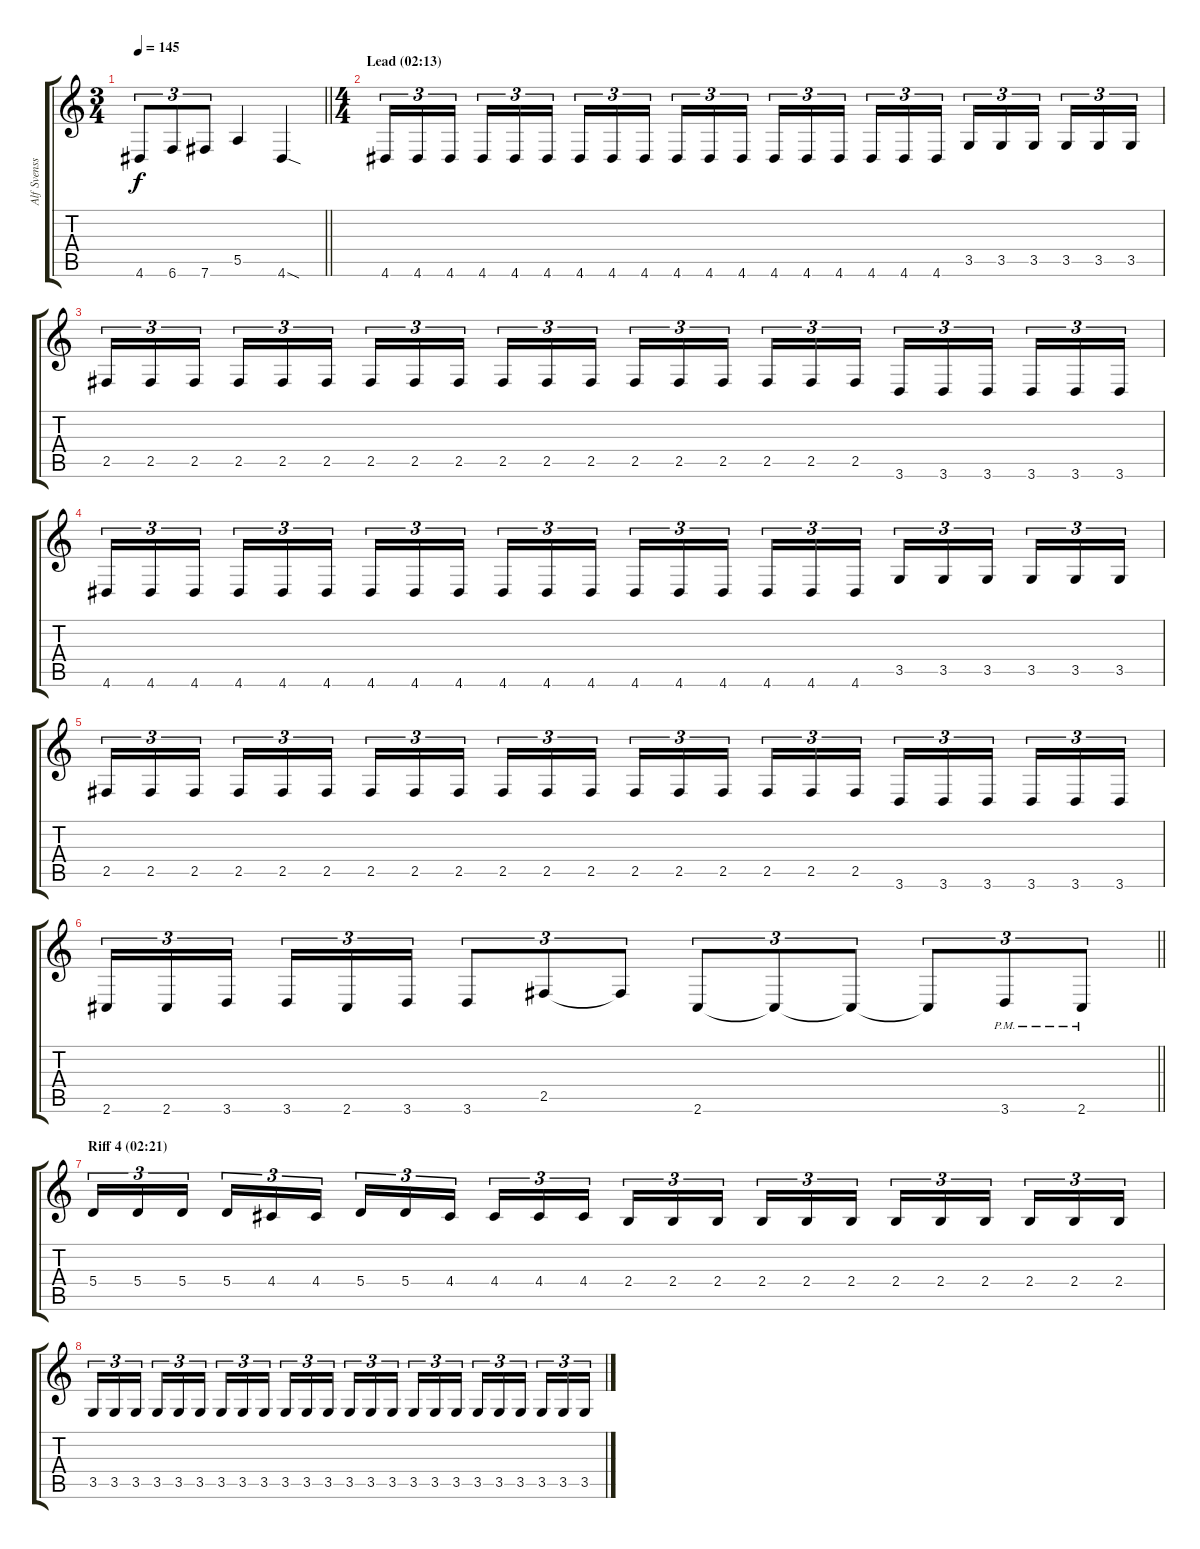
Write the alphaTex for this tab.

\track ("Alf Svensson" "Alf Svenss") {instrument distortionguitar}
\staff {score tabs}
\tuning (B3 Gb3 D3 A2 E2 B1) {hide}
\ts (3 4)
\tempo 145
\clef g2
\barLineRight lightlight
\ks c
4.6.8{tu (3 2) dy f} 6.6.8{tu (3 2)} 7.6.8{tu (3 2)} 5.5.4 4.6{sod}.4 |
\ts (4 4)
\section ("" "Lead (02:13)")
4.6.16{tu (3 2)} 4.6.16{tu (3 2)} 4.6.16{tu (3 2) beam splitsecondary} 4.6.16{tu (3 2)} 4.6.16{tu (3 2)} 4.6.16{tu (3 2)} 4.6.16{tu (3 2)} 4.6.16{tu (3 2)} 4.6.16{tu (3 2) beam splitsecondary} 4.6.16{tu (3 2)} 4.6.16{tu (3 2)} 4.6.16{tu (3 2)} 4.6.16{tu (3 2)} 4.6.16{tu (3 2)} 4.6.16{tu (3 2) beam splitsecondary} 4.6.16{tu (3 2)} 4.6.16{tu (3 2)} 4.6.16{tu (3 2)} 3.5.16{tu (3 2)} 3.5.16{tu (3 2)} 3.5.16{tu (3 2) beam splitsecondary} 3.5.16{tu (3 2)} 3.5.16{tu (3 2)} 3.5.16{tu (3 2)} |
2.5.16{tu (3 2)} 2.5.16{tu (3 2)} 2.5.16{tu (3 2) beam splitsecondary} 2.5.16{tu (3 2)} 2.5.16{tu (3 2)} 2.5.16{tu (3 2)} 2.5.16{tu (3 2)} 2.5.16{tu (3 2)} 2.5.16{tu (3 2) beam splitsecondary} 2.5.16{tu (3 2)} 2.5.16{tu (3 2)} 2.5.16{tu (3 2)} 2.5.16{tu (3 2)} 2.5.16{tu (3 2)} 2.5.16{tu (3 2) beam splitsecondary} 2.5.16{tu (3 2)} 2.5.16{tu (3 2)} 2.5.16{tu (3 2)} 3.6.16{tu (3 2)} 3.6.16{tu (3 2)} 3.6.16{tu (3 2) beam splitsecondary} 3.6.16{tu (3 2)} 3.6.16{tu (3 2)} 3.6.16{tu (3 2)} |
4.6.16{tu (3 2)} 4.6.16{tu (3 2)} 4.6.16{tu (3 2) beam splitsecondary} 4.6.16{tu (3 2)} 4.6.16{tu (3 2)} 4.6.16{tu (3 2)} 4.6.16{tu (3 2)} 4.6.16{tu (3 2)} 4.6.16{tu (3 2) beam splitsecondary} 4.6.16{tu (3 2)} 4.6.16{tu (3 2)} 4.6.16{tu (3 2)} 4.6.16{tu (3 2)} 4.6.16{tu (3 2)} 4.6.16{tu (3 2) beam splitsecondary} 4.6.16{tu (3 2)} 4.6.16{tu (3 2)} 4.6.16{tu (3 2)} 3.5.16{tu (3 2)} 3.5.16{tu (3 2)} 3.5.16{tu (3 2) beam splitsecondary} 3.5.16{tu (3 2)} 3.5.16{tu (3 2)} 3.5.16{tu (3 2)} |
2.5.16{tu (3 2)} 2.5.16{tu (3 2)} 2.5.16{tu (3 2) beam splitsecondary} 2.5.16{tu (3 2)} 2.5.16{tu (3 2)} 2.5.16{tu (3 2)} 2.5.16{tu (3 2)} 2.5.16{tu (3 2)} 2.5.16{tu (3 2) beam splitsecondary} 2.5.16{tu (3 2)} 2.5.16{tu (3 2)} 2.5.16{tu (3 2)} 2.5.16{tu (3 2)} 2.5.16{tu (3 2)} 2.5.16{tu (3 2) beam splitsecondary} 2.5.16{tu (3 2)} 2.5.16{tu (3 2)} 2.5.16{tu (3 2)} 3.6.16{tu (3 2)} 3.6.16{tu (3 2)} 3.6.16{tu (3 2) beam splitsecondary} 3.6.16{tu (3 2)} 3.6.16{tu (3 2)} 3.6.16{tu (3 2)} |
\barLineRight lightlight
2.6.16{tu (3 2)} 2.6.16{tu (3 2)} 3.6.16{tu (3 2) beam splitsecondary} 3.6.16{tu (3 2)} 2.6.16{tu (3 2)} 3.6.16{tu (3 2)} 3.6.8{tu (3 2)} 2.5.8{tu (3 2)} 2.5{t}.8{tu (3 2)} 2.6.8{tu (3 2)} 2.6{t}.8{tu (3 2)} 2.6{t}.8{tu (3 2)} 2.6{t}.8{tu (3 2)} 3.6{pm}.8{tu (3 2)} 2.6{pm}.8{tu (3 2)} |
\section ("" "Riff 4 (02:21)")
5.4.16{tu (3 2)} 5.4.16{tu (3 2)} 5.4.16{tu (3 2) beam splitsecondary} 5.4.16{tu (3 2)} 4.4.16{tu (3 2)} 4.4.16{tu (3 2)} 5.4.16{tu (3 2)} 5.4.16{tu (3 2)} 4.4.16{tu (3 2) beam splitsecondary} 4.4.16{tu (3 2)} 4.4.16{tu (3 2)} 4.4.16{tu (3 2)} 2.4.16{tu (3 2)} 2.4.16{tu (3 2)} 2.4.16{tu (3 2) beam splitsecondary} 2.4.16{tu (3 2)} 2.4.16{tu (3 2)} 2.4.16{tu (3 2)} 2.4.16{tu (3 2)} 2.4.16{tu (3 2)} 2.4.16{tu (3 2) beam splitsecondary} 2.4.16{tu (3 2)} 2.4.16{tu (3 2)} 2.4.16{tu (3 2)} |
3.5.16{tu (3 2)} 3.5.16{tu (3 2)} 3.5.16{tu (3 2) beam splitsecondary} 3.5.16{tu (3 2)} 3.5.16{tu (3 2)} 3.5.16{tu (3 2)} 3.5.16{tu (3 2)} 3.5.16{tu (3 2)} 3.5.16{tu (3 2) beam splitsecondary} 3.5.16{tu (3 2)} 3.5.16{tu (3 2)} 3.5.16{tu (3 2)} 3.5.16{tu (3 2)} 3.5.16{tu (3 2)} 3.5.16{tu (3 2) beam splitsecondary} 3.5.16{tu (3 2)} 3.5.16{tu (3 2)} 3.5.16{tu (3 2)} 3.5.16{tu (3 2)} 3.5.16{tu (3 2)} 3.5.16{tu (3 2) beam splitsecondary} 3.5.16{tu (3 2)} 3.5.16{tu (3 2)} 3.5.16{tu (3 2)}
